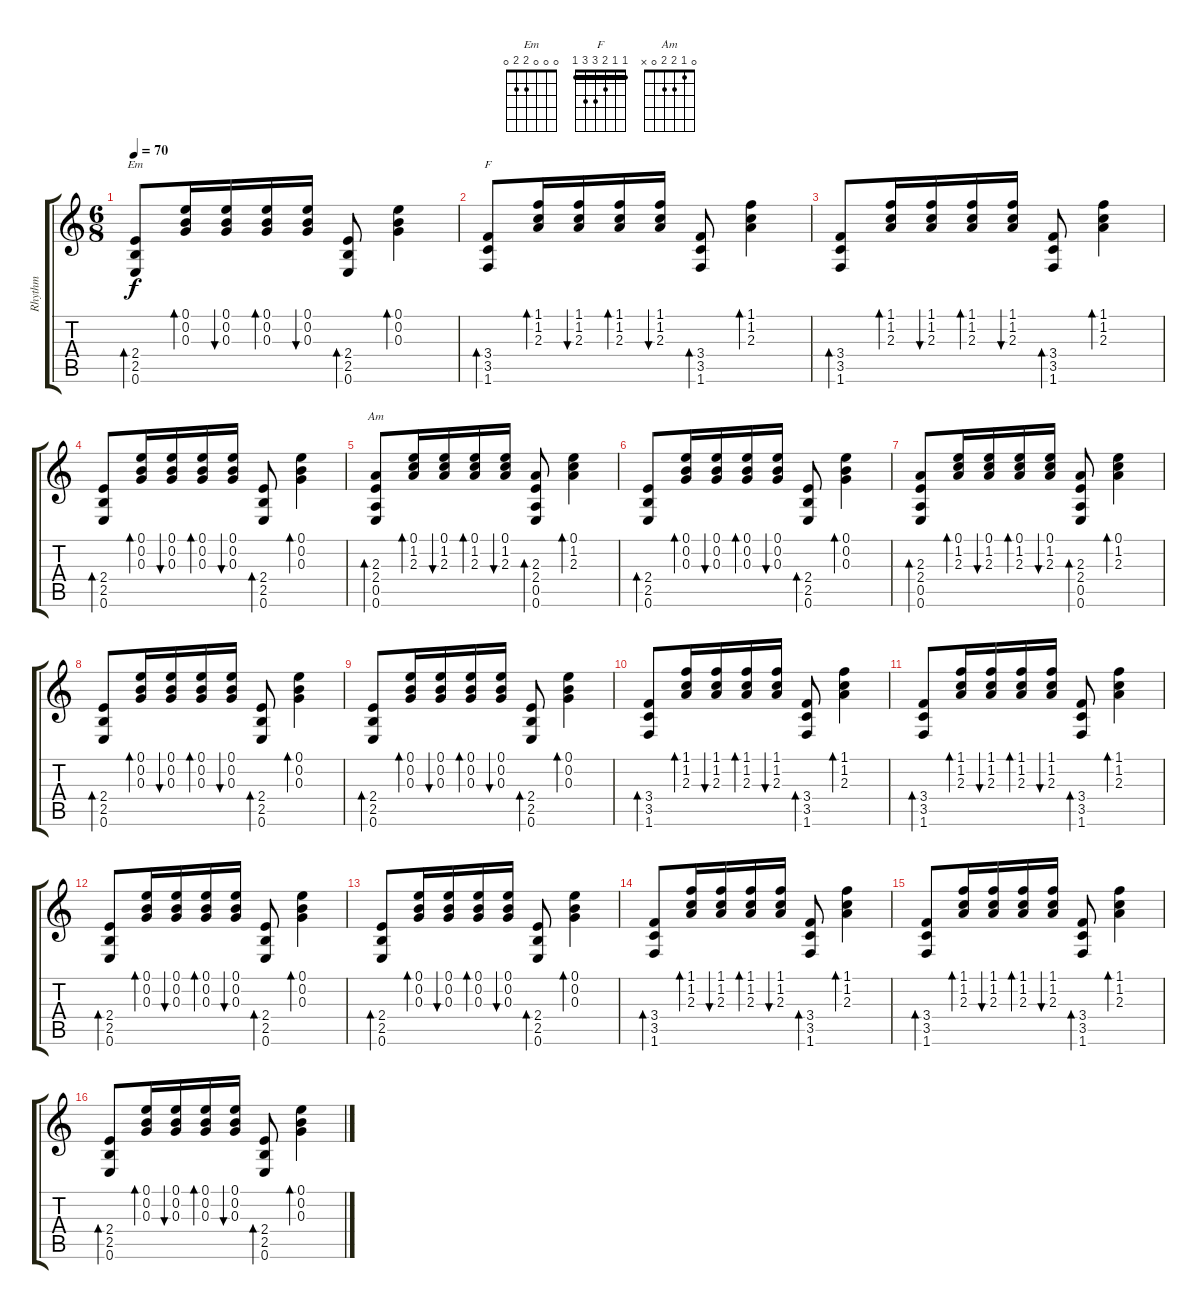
\track ("Rhythm" "Rhythm") {instrument acousticguitarnylon}
\staff {score tabs}
\tuning (E4 B3 G3 D3 A2 E2) {hide}
\chord ("Em" 0 0 0 2 2 0)
\chord ("F" 1 1 2 3 3 1) {barre 1}
\chord ("Am" 0 1 2 2 0 x)
\ts (6 8)
\tempo 70
\clef g2
\ks c
(2.4 2.5 0.6).8{bd 30 ch "Em" dy f} (0.1 0.2 0.3).16{bd 30} (0.1 0.2 0.3).16{bu 30} (0.1 0.2 0.3).16{bd 30} (0.1 0.2 0.3).16{bu 30} (2.4 2.5 0.6).8{bd 30} (0.1 0.2 0.3).4{bd 30} |
(3.4 3.5 1.6).8{bd 30 ch "F"} (1.1 1.2 2.3).16{bd 30} (1.1 1.2 2.3).16{bu 30} (1.1 1.2 2.3).16{bd 30} (1.1 1.2 2.3).16{bu 30} (3.4 3.5 1.6).8{bd 30} (1.1 1.2 2.3).4{bd 30} |
(3.4 3.5 1.6).8{bd 30} (1.1 1.2 2.3).16{bd 30} (1.1 1.2 2.3).16{bu 30} (1.1 1.2 2.3).16{bd 30} (1.1 1.2 2.3).16{bu 30} (3.4 3.5 1.6).8{bd 30} (1.1 1.2 2.3).4{bd 30} |
(2.4 2.5 0.6).8{bd 30} (0.1 0.2 0.3).16{bd 30} (0.1 0.2 0.3).16{bu 30} (0.1 0.2 0.3).16{bd 30} (0.1 0.2 0.3).16{bu 30} (2.4 2.5 0.6).8{bd 30} (0.1 0.2 0.3).4{bd 30} |
(2.3 2.4 0.5 0.6).8{bd 30 ch "Am"} (0.1 1.2 2.3).16{bd 30} (0.1 1.2 2.3).16{bu 30} (0.1 1.2 2.3).16{bd 30} (0.1 1.2 2.3).16{bu 30} (2.3 2.4 0.5 0.6).8{bd 30} (0.1 1.2 2.3).4{bd 30} |
(2.4 2.5 0.6).8{bd 30} (0.1 0.2 0.3).16{bd 30} (0.1 0.2 0.3).16{bu 30} (0.1 0.2 0.3).16{bd 30} (0.1 0.2 0.3).16{bu 30} (2.4 2.5 0.6).8{bd 30} (0.1 0.2 0.3).4{bd 30} |
(2.3 2.4 0.5 0.6).8{bd 30} (0.1 1.2 2.3).16{bd 30} (0.1 1.2 2.3).16{bu 30} (0.1 1.2 2.3).16{bd 30} (0.1 1.2 2.3).16{bu 30} (2.3 2.4 0.5 0.6).8{bd 30} (0.1 1.2 2.3).4{bd 30} |
(2.4 2.5 0.6).8{bd 30} (0.1 0.2 0.3).16{bd 30} (0.1 0.2 0.3).16{bu 30} (0.1 0.2 0.3).16{bd 30} (0.1 0.2 0.3).16{bu 30} (2.4 2.5 0.6).8{bd 30} (0.1 0.2 0.3).4{bd 30} |
(2.4 2.5 0.6).8{bd 30} (0.1 0.2 0.3).16{bd 30} (0.1 0.2 0.3).16{bu 30} (0.1 0.2 0.3).16{bd 30} (0.1 0.2 0.3).16{bu 30} (2.4 2.5 0.6).8{bd 30} (0.1 0.2 0.3).4{bd 30} |
(3.4 3.5 1.6).8{bd 30} (1.1 1.2 2.3).16{bd 30} (1.1 1.2 2.3).16{bu 30} (1.1 1.2 2.3).16{bd 30} (1.1 1.2 2.3).16{bu 30} (3.4 3.5 1.6).8{bd 30} (1.1 1.2 2.3).4{bd 30} |
(3.4 3.5 1.6).8{bd 30} (1.1 1.2 2.3).16{bd 30} (1.1 1.2 2.3).16{bu 30} (1.1 1.2 2.3).16{bd 30} (1.1 1.2 2.3).16{bu 30} (3.4 3.5 1.6).8{bd 30} (1.1 1.2 2.3).4{bd 30} |
(2.4 2.5 0.6).8{bd 30} (0.1 0.2 0.3).16{bd 30} (0.1 0.2 0.3).16{bu 30} (0.1 0.2 0.3).16{bd 30} (0.1 0.2 0.3).16{bu 30} (2.4 2.5 0.6).8{bd 30} (0.1 0.2 0.3).4{bd 30} |
(2.4 2.5 0.6).8{bd 30} (0.1 0.2 0.3).16{bd 30} (0.1 0.2 0.3).16{bu 30} (0.1 0.2 0.3).16{bd 30} (0.1 0.2 0.3).16{bu 30} (2.4 2.5 0.6).8{bd 30} (0.1 0.2 0.3).4{bd 30} |
(3.4 3.5 1.6).8{bd 30} (1.1 1.2 2.3).16{bd 30} (1.1 1.2 2.3).16{bu 30} (1.1 1.2 2.3).16{bd 30} (1.1 1.2 2.3).16{bu 30} (3.4 3.5 1.6).8{bd 30} (1.1 1.2 2.3).4{bd 30} |
(3.4 3.5 1.6).8{bd 30} (1.1 1.2 2.3).16{bd 30} (1.1 1.2 2.3).16{bu 30} (1.1 1.2 2.3).16{bd 30} (1.1 1.2 2.3).16{bu 30} (3.4 3.5 1.6).8{bd 30} (1.1 1.2 2.3).4{bd 30} |
(2.4 2.5 0.6).8{bd 30} (0.1 0.2 0.3).16{bd 30} (0.1 0.2 0.3).16{bu 30} (0.1 0.2 0.3).16{bd 30} (0.1 0.2 0.3).16{bu 30} (2.4 2.5 0.6).8{bd 30} (0.1 0.2 0.3).4{bd 30}
